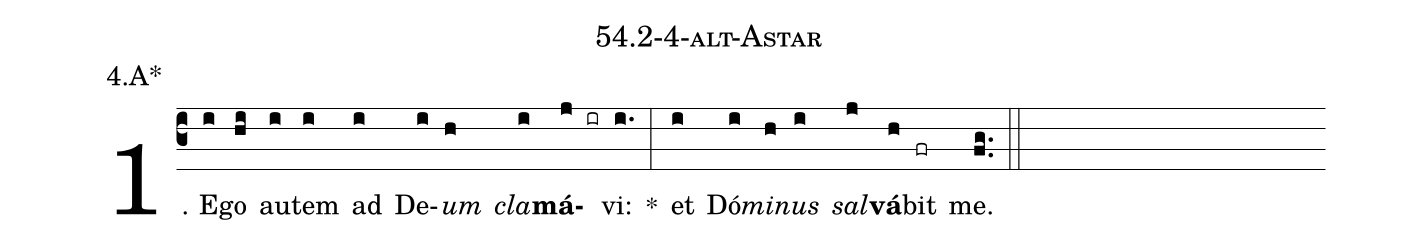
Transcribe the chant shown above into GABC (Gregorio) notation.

name: 54.2-4-alt-Astar;
annotation: 4.A*;
%%
(c3)1. E(i)go(hi) au(i)tem(i) ad(i) De(i)<i>um</i>(h) <i>cla</i>(i)<b>má</b>(j ir)vi:(i.) *(:) et(i) Dó(i)<i>mi</i>(h)<i>nus</i>(i) <i>sal</i>(j)<b>vá</b>(h)bit(fr) me.(fg..) (::)


%E(i) u(h) o(i) u(j) a(h) e.(fg..) (::)
